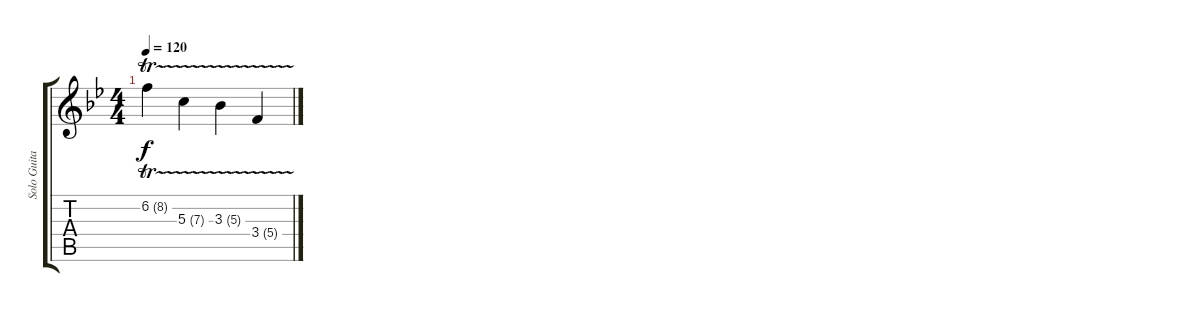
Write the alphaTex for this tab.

\track ("Solo Guitar" "Solo Guita") {instrument distortionguitar}
\staff {score tabs}
\tuning (E4 B3 G3 D3 A2 E2) {hide}
\ts (4 4)
\tempo 120
\clef g2
\ks bb
6.2{tr (8 16)}.4{dy f} 5.3{tr (7 16)}.4 3.3{tr (5 16)}.4 3.4{tr (5 16)}.4
